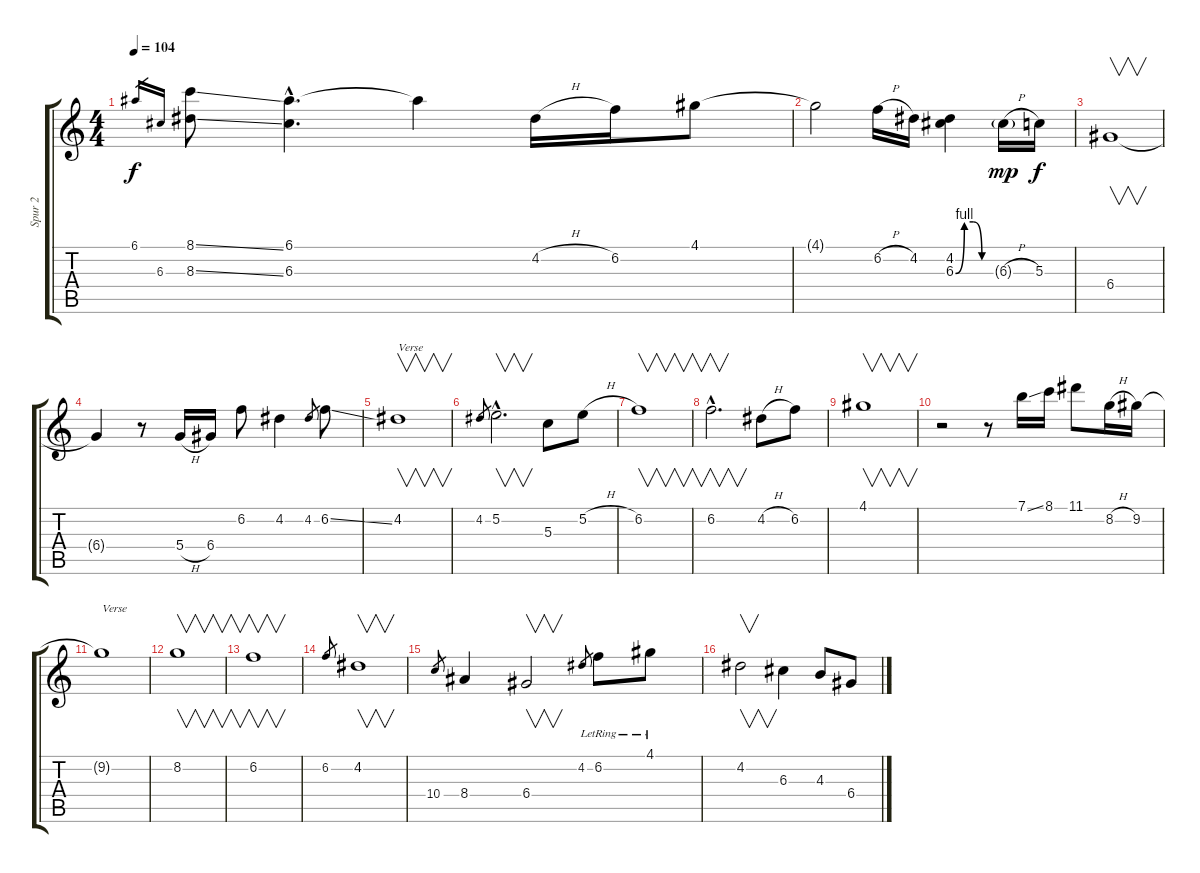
\track ("Spur 2" "Spur 2") {instrument overdrivenguitar}
\staff {score tabs}
\tuning (E4 B3 G3 D3 A2 E2) {hide}
\ts (4 4)
\tempo 104
\clef g2
\ks c
6.1.16{gr dy f instrument overdrivenguitar} 6.3.16{gr} (8.1{ss} 8.3{ss}).8 (6.1{hac} 6.3{hac}).4{d} 6.1{t}.4 4.2{h}.16 6.2.16 4.1.8 |
4.1{t}.2 6.2{h}.16 4.2.16 (4.2 6.3{be (custom 0 0 15 4 30 4 45 0 60 0)}).4 6.3{h g}.16{dy mp} 5.3.16{dy f} |
6.4.1{v} |
6.4{t}.4 r.8 5.4{h}.16 6.4.16 6.2.8 4.2.4 4.2.8{gr} 6.2{ss}.8 |
4.2.1{v txt "Verse"} |
4.2.8{gr} 5.2{hac}.2{v d} 5.3.8 5.2{h}.8 |
6.2.1{v} |
6.2{hac}.2{v d} 4.2{h}.8 6.2.8 |
4.1.1{v} |
r.2 r.8 7.1{ss}.16 8.1.16 11.1.8 8.2{h}.16 9.2.16 |
9.2{t}.1{txt "Verse"} |
8.2.1{v} |
6.2.1{v} |
6.2.8{gr} 4.2.1{v} |
10.4.8{gr} 8.4.4 6.4.2{v} 4.2.8{gr} 6.2{lr}.8 4.1{lr}.8 |
4.2.2{v} 6.3.4 4.3.8 6.4.8
